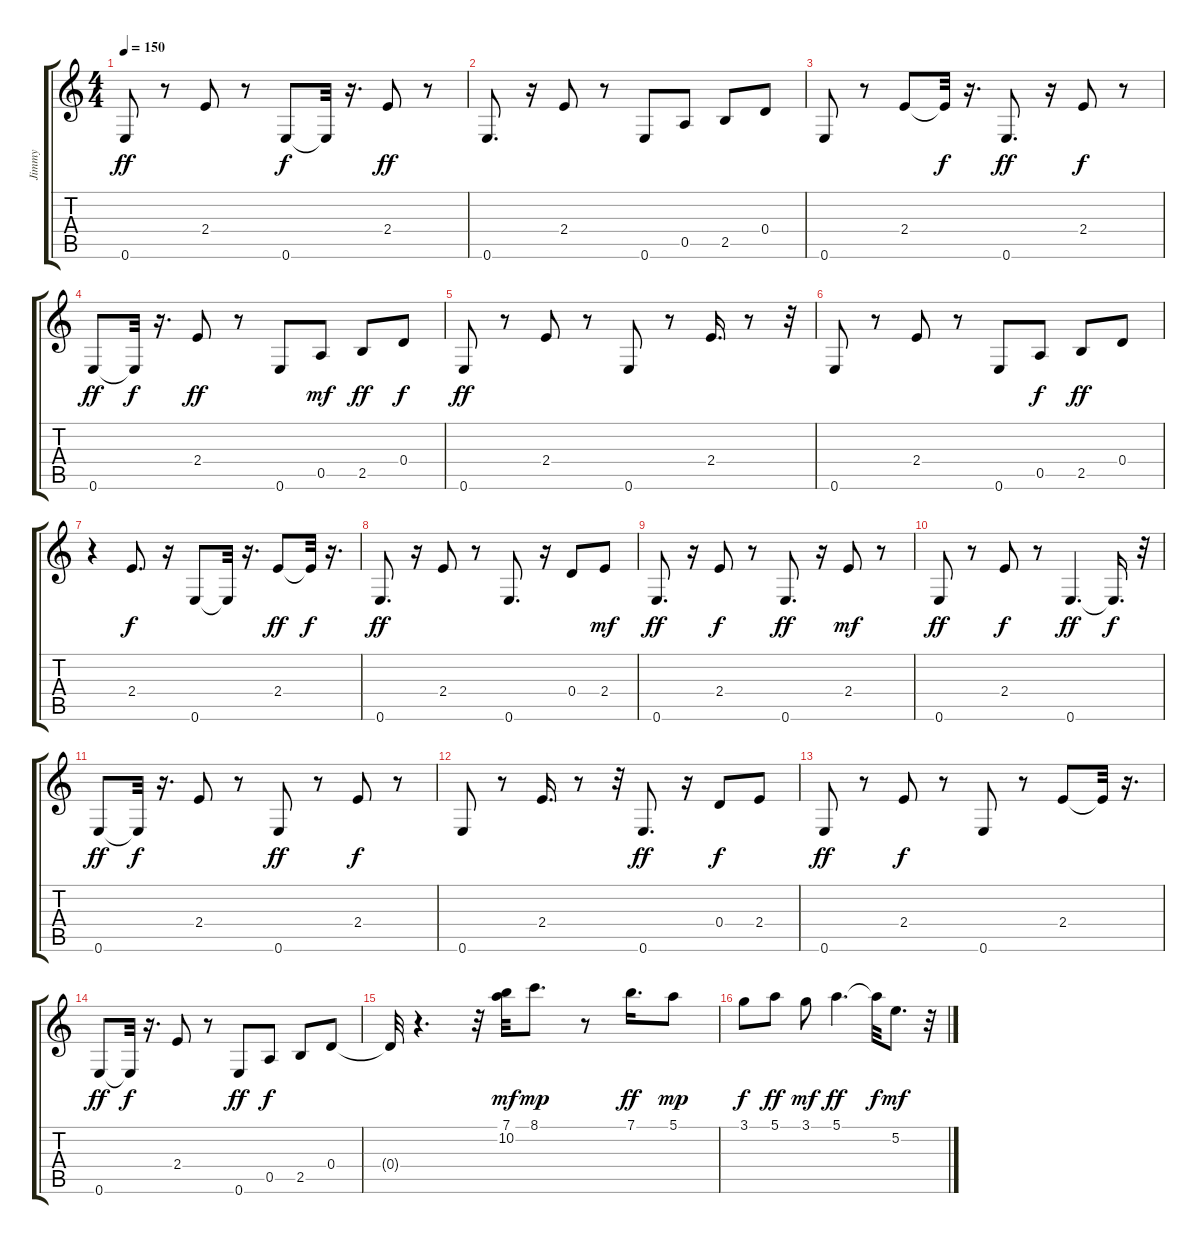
\track ("Jimmy" "Jimmy") {instrument overdrivenguitar}
\staff {score tabs}
\tuning (E4 B3 G3 D3 A2 E2) {hide}
\ts (4 4)
\tempo 150
\clef g2
\ks c
0.6.8{dy ff} r.8 2.4.8 r.8 0.6.8{dy f} 0.6{t}.32 r.16{d} 2.4.8{dy ff} r.8 |
0.6.8{d} r.16 2.4.8 r.8 0.6.8 0.5.8 2.5.8 0.4.8 |
0.6.8 r.8 2.4.8 2.4{t}.32{dy f} r.16{d} 0.6.8{d dy ff} r.16 2.4.8{dy f} r.8 |
0.6.8{dy ff} 0.6{t}.32{dy f} r.16{d} 2.4.8{dy ff} r.8 0.6.8 0.5.8{dy mf} 2.5.8{dy ff} 0.4.8{dy f} |
0.6.8{dy ff} r.8 2.4.8 r.8 0.6.8 r.8 2.4.16{d} r.8 r.32 |
0.6.8 r.8 2.4.8 r.8 0.6.8 0.5.8{dy f} 2.5.8{dy ff} 0.4.8 |
r.4 2.4.8{d dy f} r.16 0.6.8 0.6{t}.32 r.16{d} 2.4.8{dy ff} 2.4{t}.32{dy f} r.16{d} |
0.6.8{d dy ff} r.16 2.4.8 r.8 0.6.8{d} r.16 0.4.8 2.4.8{dy mf} |
0.6.8{d dy ff} r.16 2.4.8{dy f} r.8 0.6.8{d dy ff} r.16 2.4.8{dy mf} r.8 |
0.6.8{dy ff} r.8 2.4.8{dy f} r.8 0.6.4{d dy ff} 0.6{t}.16{d dy f} r.32 |
0.6.8{dy ff} 0.6{t}.32{dy f} r.16{d} 2.4.8 r.8 0.6.8{dy ff} r.8 2.4.8{dy f} r.8 |
0.6.8 r.8 2.4.16{d} r.8 r.32 0.6.8{d dy ff} r.16 0.4.8{dy f} 2.4.8 |
0.6.8{dy ff} r.8 2.4.8{dy f} r.8 0.6.8 r.8 2.4.8 2.4{t}.32 r.16{d} |
0.6.8{dy ff} 0.6{t}.32{dy f} r.16{d} 2.4.8 r.8 0.6.8{dy ff} 0.5.8{dy f} 2.5.8 0.4.8 |
0.4{t}.32 r.4{d} r.32 (7.1 10.2).32{dy mf} 8.1.8{d dy mp} r.8 7.1.16{d dy ff} 5.1.8{dy mp} |
3.1.8{dy f} 5.1.8{dy ff} 3.1.8{dy mf} 5.1.4{d dy ff} 5.1{t}.32{dy f} 5.2.8{d dy mf} r.32
